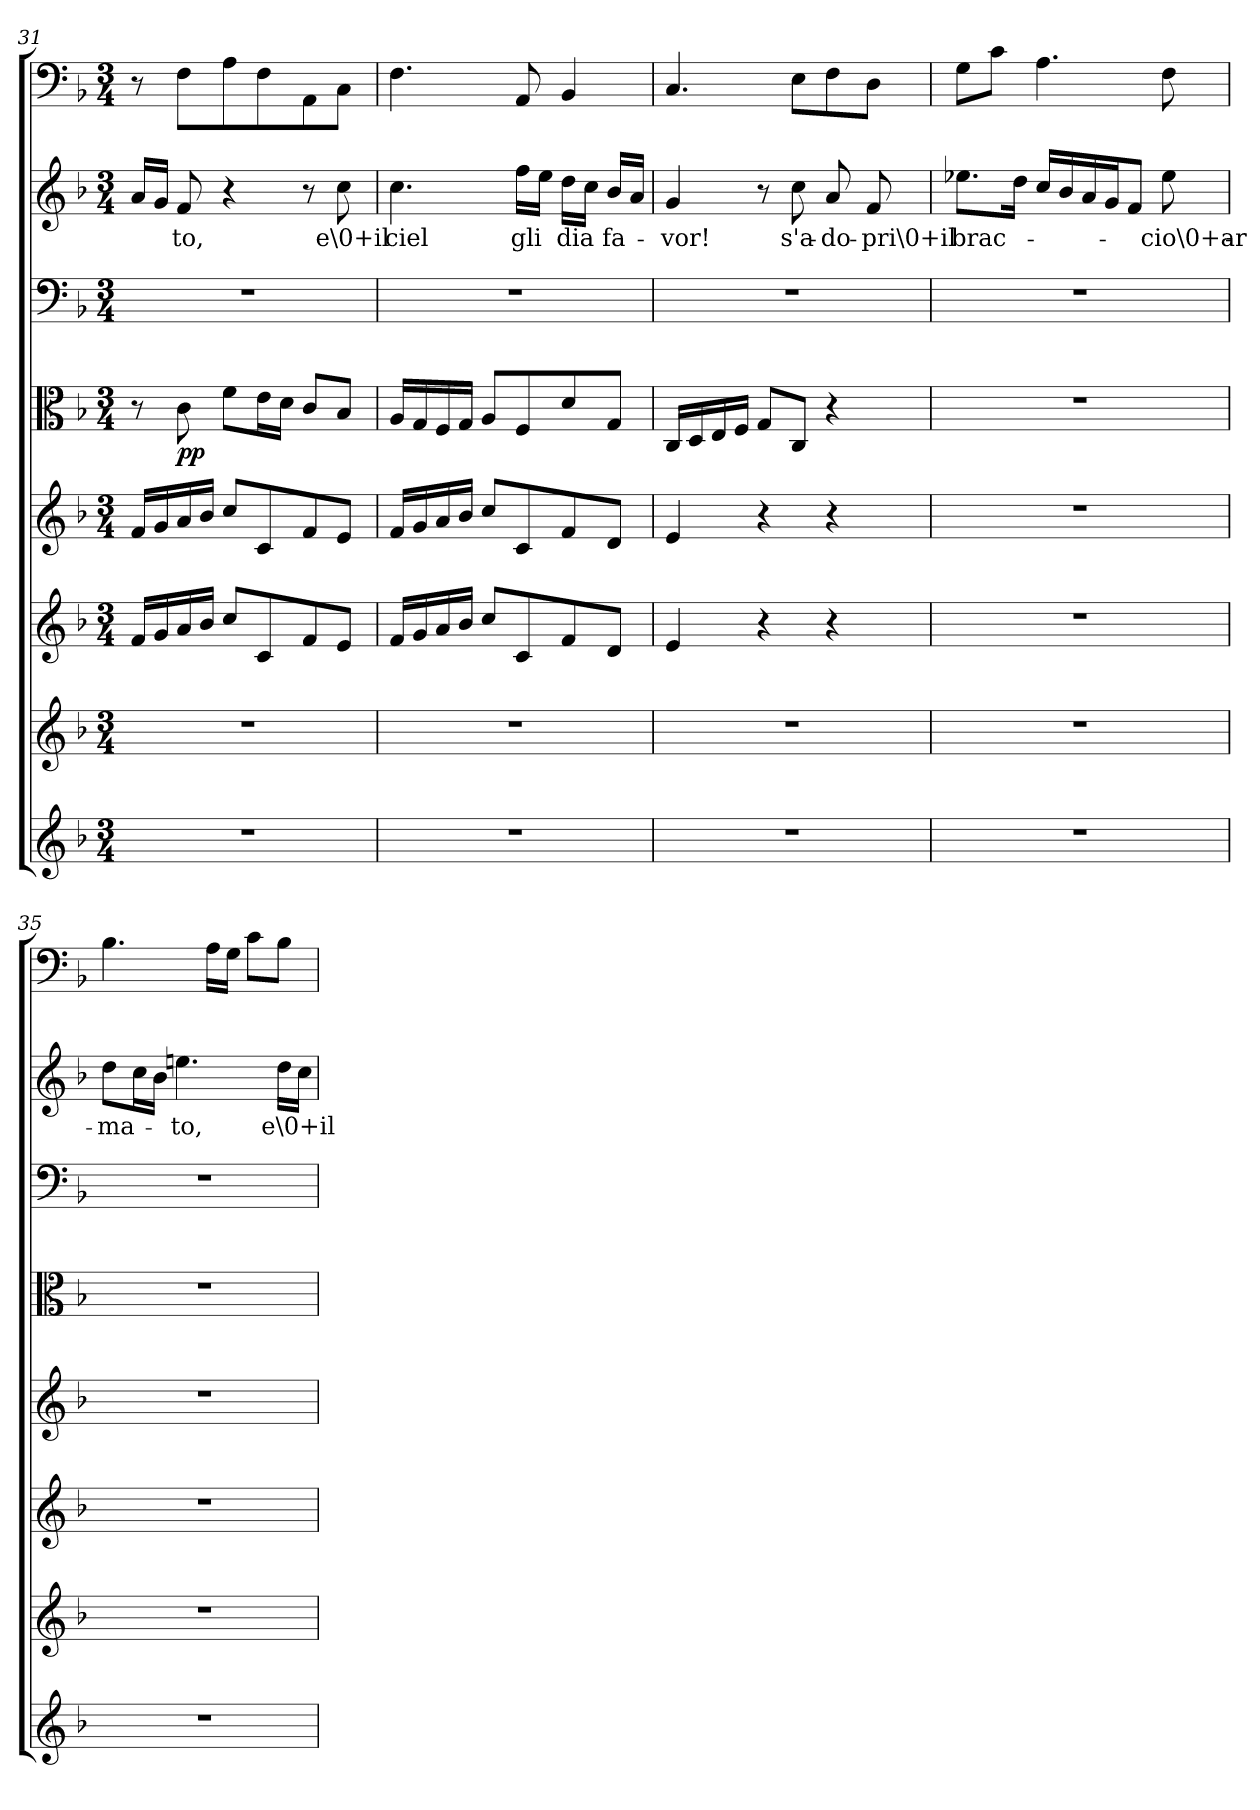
**kern	**kern	**kern	**kern	**kern	**dynam	**kern	**kern	**text	**kern
*part8	*part7	*part6	*part5	*part4	*part4	*part3	*part2	*part2	*part1
*staff8	*staff7	*staff6	*staff5	*staff4	*staff4	*staff3	*staff2	*staff2	*staff1
*clefG2	*clefG2	*clefG2	*clefG2	*clefC3	*	*clefF4	*clefG2	*	*clefF4
*k[b-]	*k[b-]	*k[b-]	*k[b-]	*k[b-]	*	*k[b-]	*k[b-]	*	*k[b-]
*F:	*F:	*F:	*F:	*F:	*	*F:	*F:	*	*F:
*M3/4	*M3/4	*M3/4	*M3/4	*M3/4	*	*M3/4	*M3/4	*	*M3/4
=31	=31	=31	=31	=31	=31	=31	=31	=31	=31
2.r	2.r	16f/LL	16f/LL	8r	.	2.r	16a/LL	.	8r
.	.	16g/	16g/	.	.	.	16g/JJ	.	.
.	.	16a/	16a/	8c\	pp	.	8f/	-to,	8F\L
.	.	16b-/JJ	16b-/JJ	.	.	.	.	.	.
.	.	8cc/L	8cc/L	8f\L	.	.	4r	.	8A\
.	.	8c/	8c/	16e\L	.	.	.	.	8F\
.	.	.	.	16d\JJ	.	.	.	.	.
.	.	8f/	8f/	8c/L	.	.	8r	.	8AA\
.	.	8e/J	8e/J	8B-/J	.	.	8cc\	e\0+il	8C\J
=32	=32	=32	=32	=32	=32	=32	=32	=32	=32
2.r	2.r	16f/LL	16f/LL	16A/LL	.	2.r	4.cc\	ciel	4.F\
.	.	16g/	16g/	16G/	.	.	.	.	.
.	.	16a/	16a/	16F/	.	.	.	.	.
.	.	16b-/JJ	16b-/JJ	16G/JJ	.	.	.	.	.
.	.	8cc/L	8cc/L	8A/L	.	.	.	.	.
.	.	8c/	8c/	8F/	.	.	16ff\LL	gli	8AA/
.	.	.	.	.	.	.	16ee\JJ	.	.
.	.	8f/	8f/	8d/	.	.	16dd\LL	dia	4BB-/
.	.	.	.	.	.	.	16cc\JJ	.	.
.	.	8d/J	8d/J	8G/J	.	.	16b-/LL	fa-	.
.	.	.	.	.	.	.	16a/JJ	.	.
=33	=33	=33	=33	=33	=33	=33	=33	=33	=33
2.r	2.r	4e/	4e/	16C/LL	.	2.r	4g/	-vor!	4.C/
.	.	.	.	16D/	.	.	.	.	.
.	.	.	.	16E/	.	.	.	.	.
.	.	.	.	16F/JJ	.	.	.	.	.
.	.	4r	4r	8G/L	.	.	8r	.	.
.	.	.	.	8C/J	.	.	8cc\	s'a-	8E\L
.	.	4r	4r	4r	.	.	8a/	-do-	8F\
.	.	.	.	.	.	.	8f/	-pri\0+il	8D\J
=34	=34	=34	=34	=34	=34	=34	=34	=34	=34
2.r	2.r	2.r	2.r	2.r	.	2.r	8.ee-X\L	brac-	8G\L
.	.	.	.	.	.	.	.	.	8c\J
.	.	.	.	.	.	.	16dd\Jk	.	.
.	.	.	.	.	.	.	16cc/LL	.	4.A\
.	.	.	.	.	.	.	16b-/	.	.
.	.	.	.	.	.	.	16a/	.	.
.	.	.	.	.	.	.	16g/J	.	.
.	.	.	.	.	.	.	8f/J	.	.
.	.	.	.	.	.	.	8ee-\	-cio\0+ar-	8F\
=35	=35	=35	=35	=35	=35	=35	=35	=35	=35
2.r	2.r	2.r	2.r	2.r	.	2.r	8dd\L	-ma-	4.B-\
.	.	.	.	.	.	.	16cc\L	.	.
.	.	.	.	.	.	.	16b-\JJ	.	.
.	.	.	.	.	.	.	4.een\	-to,	.
.	.	.	.	.	.	.	.	.	16A\LL
.	.	.	.	.	.	.	.	.	16G\JJ
.	.	.	.	.	.	.	.	.	8c\L
.	.	.	.	.	.	.	16dd\LL	e\0+il	8B-\J
.	.	.	.	.	.	.	16cc\JJ	.	.
=	=	=	=	=	=	=	=	=	=
*-	*-	*-	*-	*-	*-	*-	*-	*-	*-
